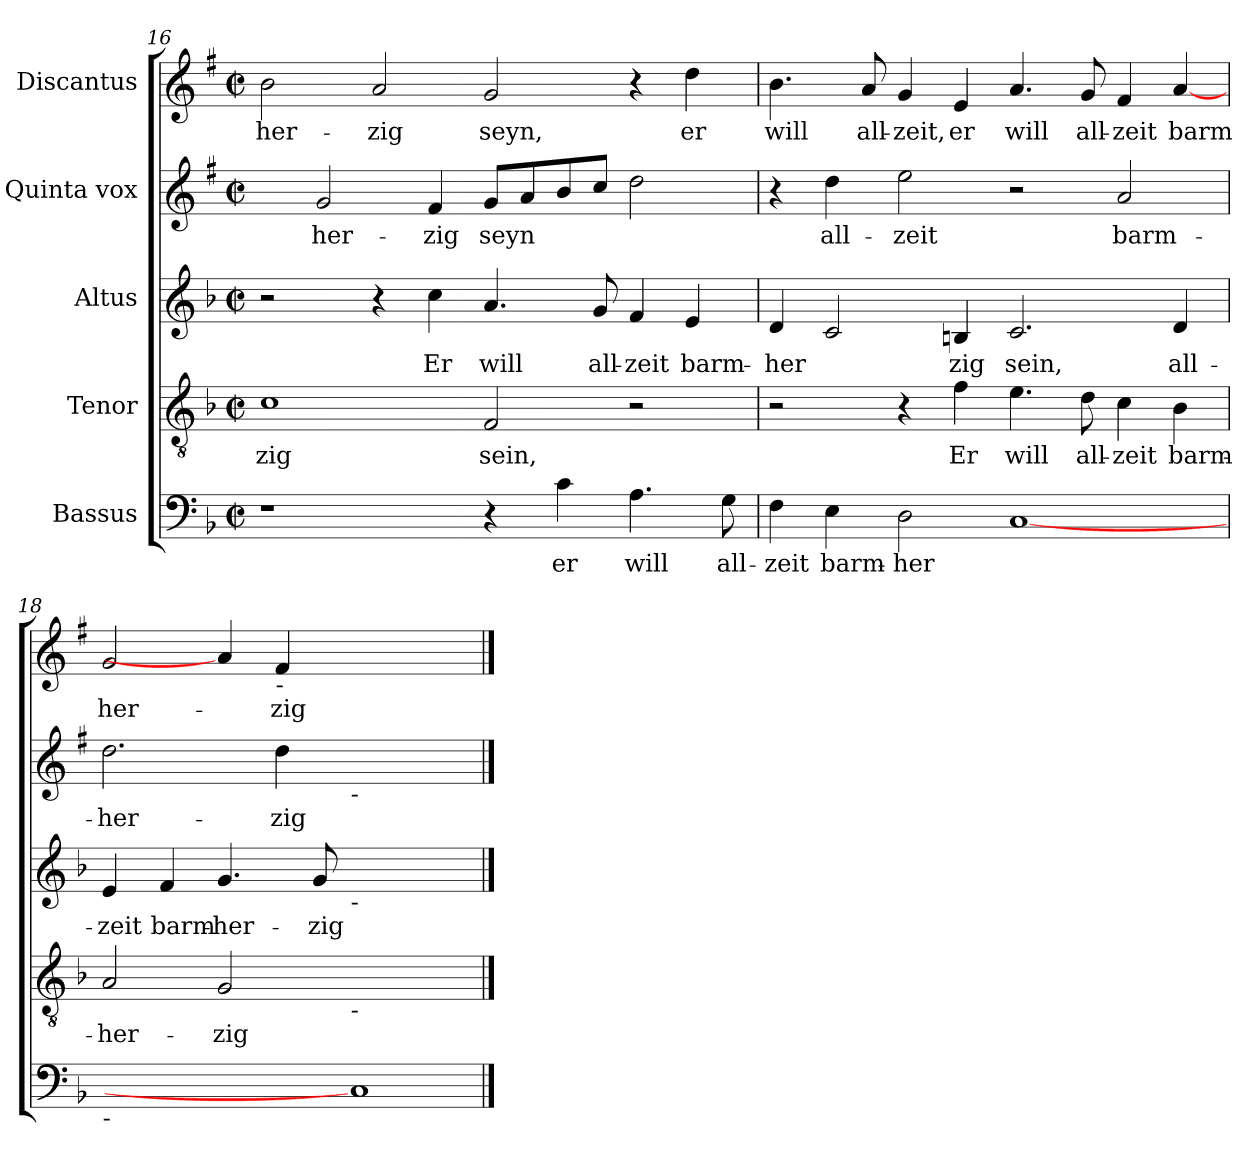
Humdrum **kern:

**kern	**text	**kern	**text	**kern	**text	**kern	**text	**kern	**text
*part5	*part5	*part4	*part4	*part3	*part3	*part2	*part2	*part1	*part1
*staff5	*staff5	*staff4	*staff4	*staff3	*staff3	*staff2	*staff2	*staff1	*staff1
*I"Bassus	*	*I"Tenor	*	*I"Altus	*	*I"Quinta vox	*	*I"Discantus	*
!!LO:LB:g=z
*clefF4	*	*clefGv2	*	*clefG2	*	*clefG2	*	*clefG2	*
*	*	*	*	*	*	*ITrd1c2	*	*ITrd1c2	*
*k[b-]	*	*k[b-]	*	*k[b-]	*	*k[b-]	*	*k[b-]	*
*F:	*	*F:	*	*F:	*	*F:	*	*F:	*
*M4/2	*	*M4/2	*	*M4/2	*	*M4/2	*	*M4/2	*
*met(c|)	*	*met(c|)	*	*met(c|)	*	*met(c|)	*	*met(c|)	*
=16	=16	=16	=16	=16	=16	=16	=16	=16	=16
!	!	!	!LO:LY:b	!	!	!	!	!	!LO:LY:b
1r	.	1c	-zig	2r	.	4gyy]	.	2a	-her-
!	!	!	!	!	!	!	!LO:LY:b	!	!
.	.	.	.	.	.	2f	-her-	.	.
!	!	!	!	!	!	!	!	!	!LO:LY:b
.	.	.	.	4r	.	.	.	2g	-zig
!	!	!	!	!	!LO:LY:b	!	!LO:LY:b	!	!
.	.	.	.	4cc	Er	4e	-zig	.	.
!	!	!	!LO:LY:b	!	!LO:LY:b	!	!LO:LY:b	!	!LO:LY:b
4r	.	2F	sein,	4.a	will	8fL	seyn	2f	seyn,
.	.	.	.	.	.	8g	.	.	.
!	!LO:LY:b	!	!	!	!	!	!	!	!
4c	er	.	.	.	.	8a	.	.	.
!	!	!	!	!	!LO:LY:b	!	!	!	!
.	.	.	.	8g	all-	8b-J	.	.	.
!	!LO:LY:b	!	!	!	!LO:LY:b	!	!	!	!
4.A	will	2r	.	4f	-zeit	2cc	.	4r	.
!	!	!	!	!	!LO:LY:b	!	!	!	!LO:LY:b
.	.	.	.	4e	barm-	.	.	4cc	er
!	!LO:LY:b	!	!	!	!	!	!	!	!
8G	all-	.	.	.	.	.	.	.	.
=17	=17	=17	=17	=17	=17	=17	=17	=17	=17
!	!LO:LY:b	!	!	!	!LO:LY:b	!	!	!	!LO:LY:b
4F	-zeit	2r	.	4d	-her	4r	.	4.a	will
!	!LO:LY:b	!	!	!	!	!	!LO:LY:b	!	!
4E	barm-	.	.	2c	.	4cc	all-	.	.
!	!	!	!	!	!	!	!	!	!LO:LY:b
.	.	.	.	.	.	.	.	8g	all-
!	!LO:LY:b	!	!	!	!	!	!LO:LY:b	!	!LO:LY:b
2D	-her	4r	.	.	.	2dd	-zeit	4f	-zeit,
!	!	!	!LO:LY:b	!	!LO:LY:b	!	!	!	!LO:LY:b
.	.	4f	Er	4Bn	zig	.	.	4d	er
!	!	!	!LO:LY:b	!	!LO:LY:b	!	!	!	!LO:LY:b
[1C	.	4.e	will	2.c	sein,	2r	.	4.g	will
!	!	!	!LO:LY:b	!	!	!	!	!	!LO:LY:b
.	.	8d	all-	.	.	.	.	8f	all-
!	!	!	!LO:LY:b	!	!	!	!LO:LY:b	!	!LO:LY:b
.	.	4c	-zeit	.	.	2g	barm-	4e	-zeit
!	!	!	!LO:LY:b	!	!LO:LY:b	!	!	!	!LO:LY:b
.	.	4B-	barm-	4d	all-	.	.	[4g	barm
=18	=18	=18	=18	=18	=18	=18	=18	=18	=18
!LO:TX:b:t=-	!	!	!	!	!	!	!	!	!
!	!LO:LY:b	!	!LO:LY:b	!	!LO:LY:b	!	!LO:LY:b	!	!LO:LY:b
1Fyy	seyn.	2A	-her-	4e	-zeit	2.cc	-her-	2f	her-
!	!	!	!	!	!LO:LY:b	!	!	!	!
.	.	.	.	4f	barm-	.	.	.	.
!	!	!	!LO:LY:b	!	!LO:LY:b	!	!	!	!
.	.	2G	-zig	4.g	-her-	.	.	4g]	.
!	!	!	!	!	!	!	!	!LO:TX:b:t=-	!
!	!	!	!	!	!	!	!LO:LY:b	!	!LO:LY:b
.	.	.	.	.	.	4cc	-zig	4e	-zig
!	!	!	!	!	!LO:LY:b	!	!	!	!
.	.	.	.	8g	-zig	.	.	.	.
!	!	!	!	!	!	!LO:TX:b:t=-	!	!	!
!	!	!	!	!LO:TX:b:t=-	!	!	!	!	!
!	!	!LO:TX:b:t=-	!	!	!	!	!	!	!
!	!	!	!LO:LY:b	!	!LO:LY:b	!	!LO:LY:b	!	!LO:LY:b
1C]	.	1Fyy	seyn.	1ayy	seyn.	1ccyy	seyn.	1fyy	seyn.
==	==	==	==	==	==	==	==	==	==
*-	*-	*-	*-	*-	*-	*-	*-	*-	*-
